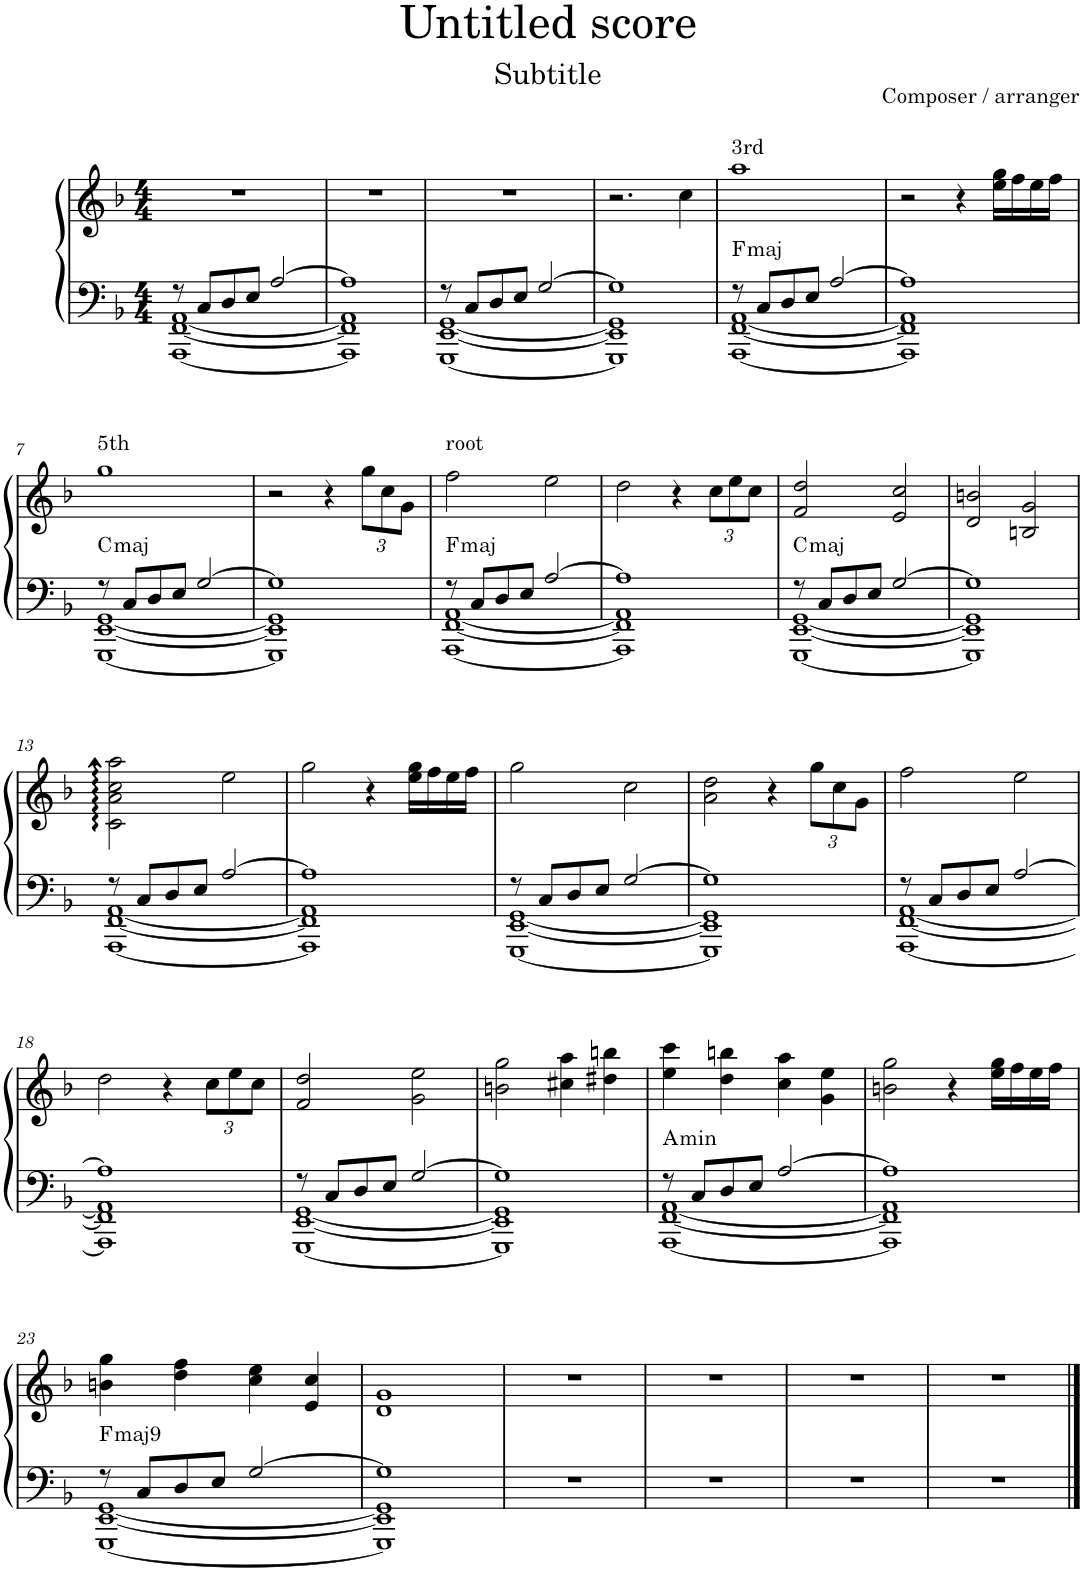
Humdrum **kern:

**kern	**kern	**harte
*part1	*part1	*part1
*staff2	*staff1	*
*I"Piano	*	*
*I'Pno.	*	*
*clefF4	*clefG2	*
*k[b-]	*k[b-]	*
*M4/4	*M4/4	*
=1	=1	=1
*^	*	*
8r	[1AAA [1FF [1AA	1r	.
8C/L	.	.	.
8D/	.	.	.
8E/J	.	.	.
[2A/	.	.	.
=2	=2	=2	=2
1A]	1AAA] 1FF] 1AA]	1r	.
=3	=3	=3	=3
8r	[1GGG [1EE [1GG	1r	.
8C/L	.	.	.
8D/	.	.	.
8E/J	.	.	.
[2G/	.	.	.
=4	=4	=4	=4
1G]	1GGG] 1EE] 1GG]	2.r	.
.	.	4cc\	.
=5	=5	=5	=5
!	!	!	!LO:H:n=1:kt=3rd
!	!	!	!LO:H:n=2:kt=maj
8r	[1AAA [1FF [1AA	1aa	N F:maj
8C/L	.	.	.
8D/	.	.	.
8E/J	.	.	.
[2A/	.	.	.
=6	=6	=6	=6
1A]	1AAA] 1FF] 1AA]	2r	.
.	.	4r	.
.	.	16ee\ 16gg\LL	.
.	.	16ff\	.
.	.	16ee\	.
.	.	16ff\JJ	.
!!LO:LB:g=z
=7	=7	=7	=7
!	!	!	!LO:H:n=1:kt=5th
!	!	!	!LO:H:n=2:kt=maj
8r	[1GGG [1EE [1GG	1gg	N C:maj
8C/L	.	.	.
8D/	.	.	.
8E/J	.	.	.
[2G/	.	.	.
=8	=8	=8	=8
1G]	1GGG] 1EE] 1GG]	2r	.
.	.	4r	.
*	*	*Xbrackettup	*
.	.	12gg\L	.
.	.	12cc\	.
.	.	12g\J	.
=9	=9	=9	=9
!	!	!	!LO:H:n=1:kt=root
!	!	!	!LO:H:n=2:kt=maj
8r	[1AAA [1FF [1AA	2ff\	N F:maj
8C/L	.	.	.
8D/	.	.	.
8E/J	.	.	.
[2A/	.	2ee\	.
=10	=10	=10	=10
1A]	1AAA] 1FF] 1AA]	2dd\	.
.	.	4r	.
.	.	12cc\L	.
.	.	12ee\	.
.	.	12cc\J	.
=11	=11	=11	=11
!	!	!	!LO:H:kt=maj
8r	[1GGG [1EE [1GG	2f/ 2dd/	C:maj
8C/L	.	.	.
8D/	.	.	.
8E/J	.	.	.
[2G/	.	2e/ 2cc/	.
=12	=12	=12	=12
1G]	1GGG] 1EE] 1GG]	2d/ 2bn/	.
.	.	2Bn/ 2g/	.
!!LO:LB:g=z
=13	=13	=13	=13
8r	[1AAA [1FF [1AA	2c\: 2a\: 2cc\: 2aa\:	.
8C/L	.	.	.
8D/	.	.	.
8E/J	.	.	.
[2A/	.	2ee\	.
=14	=14	=14	=14
1A]	1AAA] 1FF] 1AA]	2gg\	.
.	.	4r	.
.	.	16ee\ 16gg\LL	.
.	.	16ff\	.
.	.	16ee\	.
.	.	16ff\JJ	.
=15	=15	=15	=15
8r	[1GGG [1EE [1GG	2gg\	.
8C/L	.	.	.
8D/	.	.	.
8E/J	.	.	.
[2G/	.	2cc\	.
=16	=16	=16	=16
1G]	1GGG] 1EE] 1GG]	2a\ 2dd\	.
.	.	4r	.
.	.	12gg\L	.
.	.	12cc\	.
.	.	12g\J	.
=17	=17	=17	=17
8r	[1AAA [1FF [1AA	2ff\	.
8C/L	.	.	.
8D/	.	.	.
8E/J	.	.	.
[2A/	.	2ee\	.
!!LO:LB:g=z
=18	=18	=18	=18
1A]	1AAA] 1FF] 1AA]	2dd\	.
.	.	4r	.
.	.	12cc\L	.
.	.	12ee\	.
.	.	12cc\J	.
=19	=19	=19	=19
8r	[1GGG [1EE [1GG	2f/ 2dd/	.
8C/L	.	.	.
8D/	.	.	.
8E/J	.	.	.
[2G/	.	2g\ 2ee\	.
=20	=20	=20	=20
1G]	1GGG] 1EE] 1GG]	2bn\ 2gg\	.
.	.	4cc#X\ 4aa\	.
.	.	4dd#X\ 4bbn\	.
=21	=21	=21	=21
!	!	!	!LO:H:kt=min
8r	[1AAA [1FF [1AA	4ee\ 4ccc\	A:min
8C/L	.	.	.
8D/	.	4dd\ 4bbn\	.
8E/J	.	.	.
[2A/	.	4cc\ 4aa\	.
.	.	4g\ 4ee\	.
=22	=22	=22	=22
1A]	1AAA] 1FF] 1AA]	2bn\ 2gg\	.
.	.	4r	.
.	.	16ee\ 16gg\LL	.
.	.	16ff\	.
.	.	16ee\	.
.	.	16ff\JJ	.
!!LO:LB:g=z
=23	=23	=23	=23
!	!	!	!LO:H:kt=maj9
8r	[1GGG [1EE [1GG	4bn\ 4gg\	F:maj9
8C/L	.	.	.
8D/	.	4dd\ 4ff\	.
8E/J	.	.	.
[2G/	.	4cc\ 4ee\	.
.	.	4e/ 4cc/	.
=24	=24	=24	=24
1G]	1GGG] 1EE] 1GG]	1d 1g	.
*v	*v	*	*
=25	=25	=25
1r	1r	.
=26	=26	=26
1r	1r	.
=27	=27	=27
1r	1r	.
=28	=28	=28
1r	1r	.
==	==	==
*-	*-	*-
